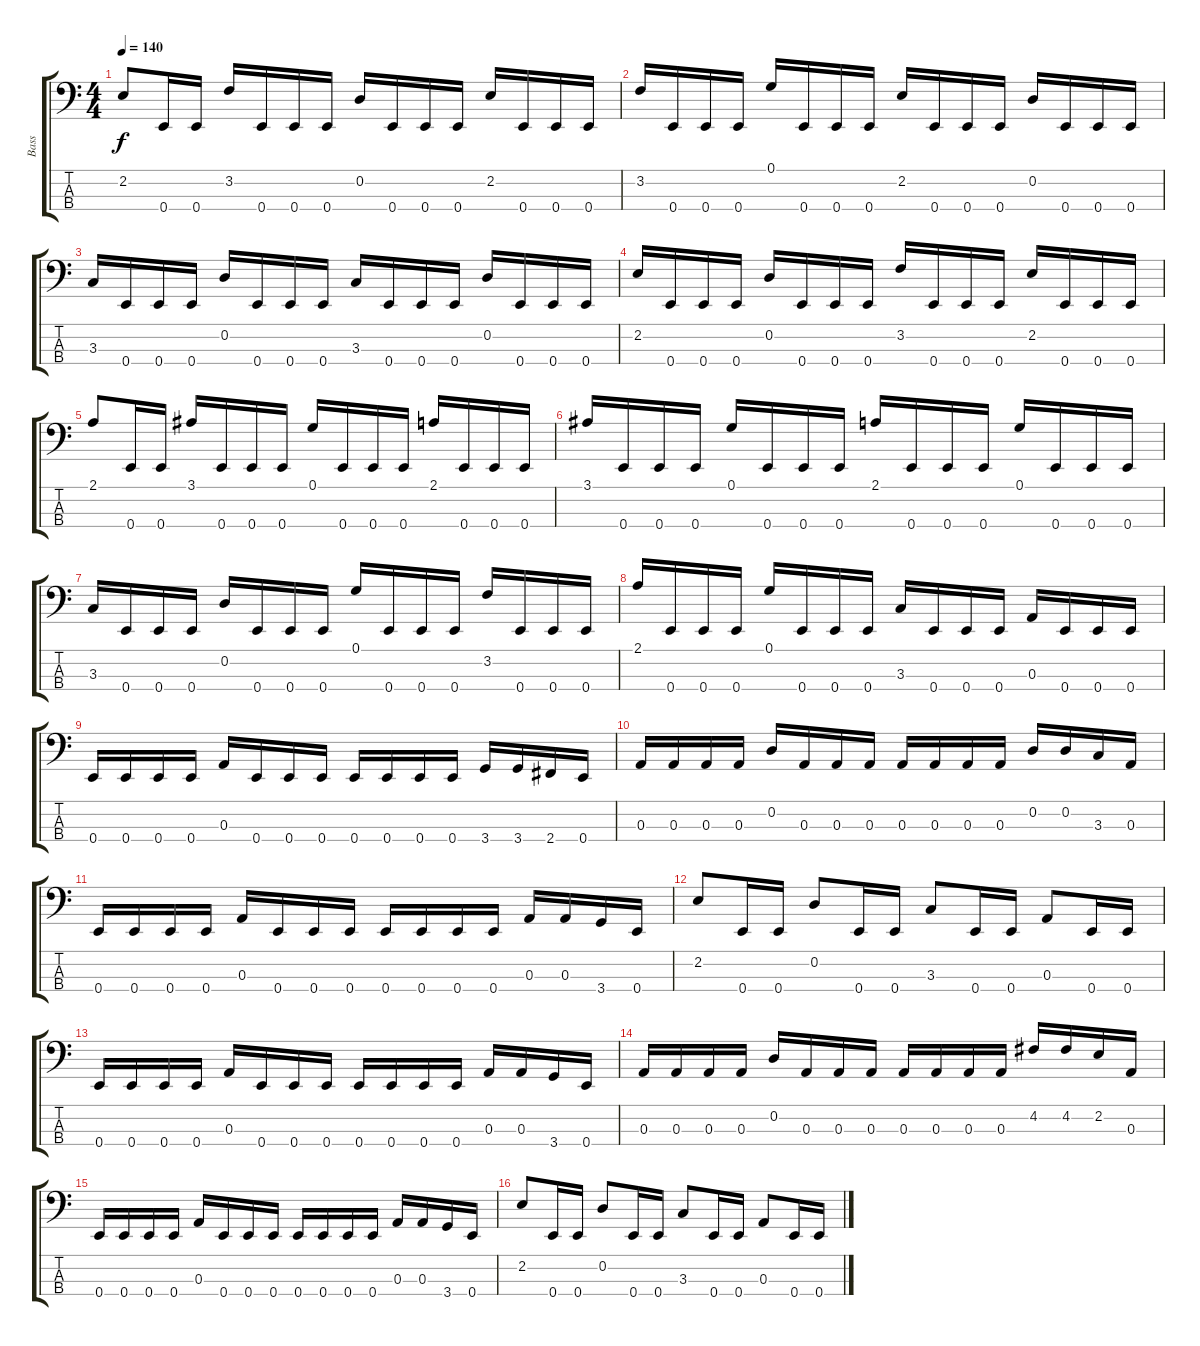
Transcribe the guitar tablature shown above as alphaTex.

\track ("Bass" "Bass") {instrument electricbasspick}
\staff {score tabs}
\tuning (G2 D2 A1 E1) {hide}
\ts (4 4)
\tempo 140
\clef f4
\ks c
2.2.8{dy f instrument electricbasspick} 0.4.16 0.4.16 3.2.16 0.4.16 0.4.16 0.4.16 0.2.16 0.4.16 0.4.16 0.4.16 2.2.16 0.4.16 0.4.16 0.4.16 |
3.2.16 0.4.16 0.4.16 0.4.16 0.1.16 0.4.16 0.4.16 0.4.16 2.2.16 0.4.16 0.4.16 0.4.16 0.2.16 0.4.16 0.4.16 0.4.16 |
3.3.16 0.4.16 0.4.16 0.4.16 0.2.16 0.4.16 0.4.16 0.4.16 3.3.16 0.4.16 0.4.16 0.4.16 0.2.16 0.4.16 0.4.16 0.4.16 |
2.2.16 0.4.16 0.4.16 0.4.16 0.2.16 0.4.16 0.4.16 0.4.16 3.2.16 0.4.16 0.4.16 0.4.16 2.2.16 0.4.16 0.4.16 0.4.16 |
2.1.8 0.4.16 0.4.16 3.1.16 0.4.16 0.4.16 0.4.16 0.1.16 0.4.16 0.4.16 0.4.16 2.1.16 0.4.16 0.4.16 0.4.16 |
3.1.16 0.4.16 0.4.16 0.4.16 0.1.16 0.4.16 0.4.16 0.4.16 2.1.16 0.4.16 0.4.16 0.4.16 0.1.16 0.4.16 0.4.16 0.4.16 |
3.3.16 0.4.16 0.4.16 0.4.16 0.2.16 0.4.16 0.4.16 0.4.16 0.1.16 0.4.16 0.4.16 0.4.16 3.2.16 0.4.16 0.4.16 0.4.16 |
2.1.16 0.4.16 0.4.16 0.4.16 0.1.16 0.4.16 0.4.16 0.4.16 3.3.16 0.4.16 0.4.16 0.4.16 0.3.16 0.4.16 0.4.16 0.4.16 |
0.4.16 0.4.16 0.4.16 0.4.16 0.3.16 0.4.16 0.4.16 0.4.16 0.4.16 0.4.16 0.4.16 0.4.16 3.4.16 3.4.16 2.4.16 0.4.16 |
0.3.16 0.3.16 0.3.16 0.3.16 0.2.16 0.3.16 0.3.16 0.3.16 0.3.16 0.3.16 0.3.16 0.3.16 0.2.16 0.2.16 3.3.16 0.3.16 |
0.4.16 0.4.16 0.4.16 0.4.16 0.3.16 0.4.16 0.4.16 0.4.16 0.4.16 0.4.16 0.4.16 0.4.16 0.3.16 0.3.16 3.4.16 0.4.16 |
2.2.8 0.4.16 0.4.16 0.2.8 0.4.16 0.4.16 3.3.8 0.4.16 0.4.16 0.3.8 0.4.16 0.4.16 |
0.4.16 0.4.16 0.4.16 0.4.16 0.3.16 0.4.16 0.4.16 0.4.16 0.4.16 0.4.16 0.4.16 0.4.16 0.3.16 0.3.16 3.4.16 0.4.16 |
0.3.16 0.3.16 0.3.16 0.3.16 0.2.16 0.3.16 0.3.16 0.3.16 0.3.16 0.3.16 0.3.16 0.3.16 4.2.16 4.2.16 2.2.16 0.3.16 |
0.4.16 0.4.16 0.4.16 0.4.16 0.3.16 0.4.16 0.4.16 0.4.16 0.4.16 0.4.16 0.4.16 0.4.16 0.3.16 0.3.16 3.4.16 0.4.16 |
2.2.8 0.4.16 0.4.16 0.2.8 0.4.16 0.4.16 3.3.8 0.4.16 0.4.16 0.3.8 0.4.16 0.4.16
